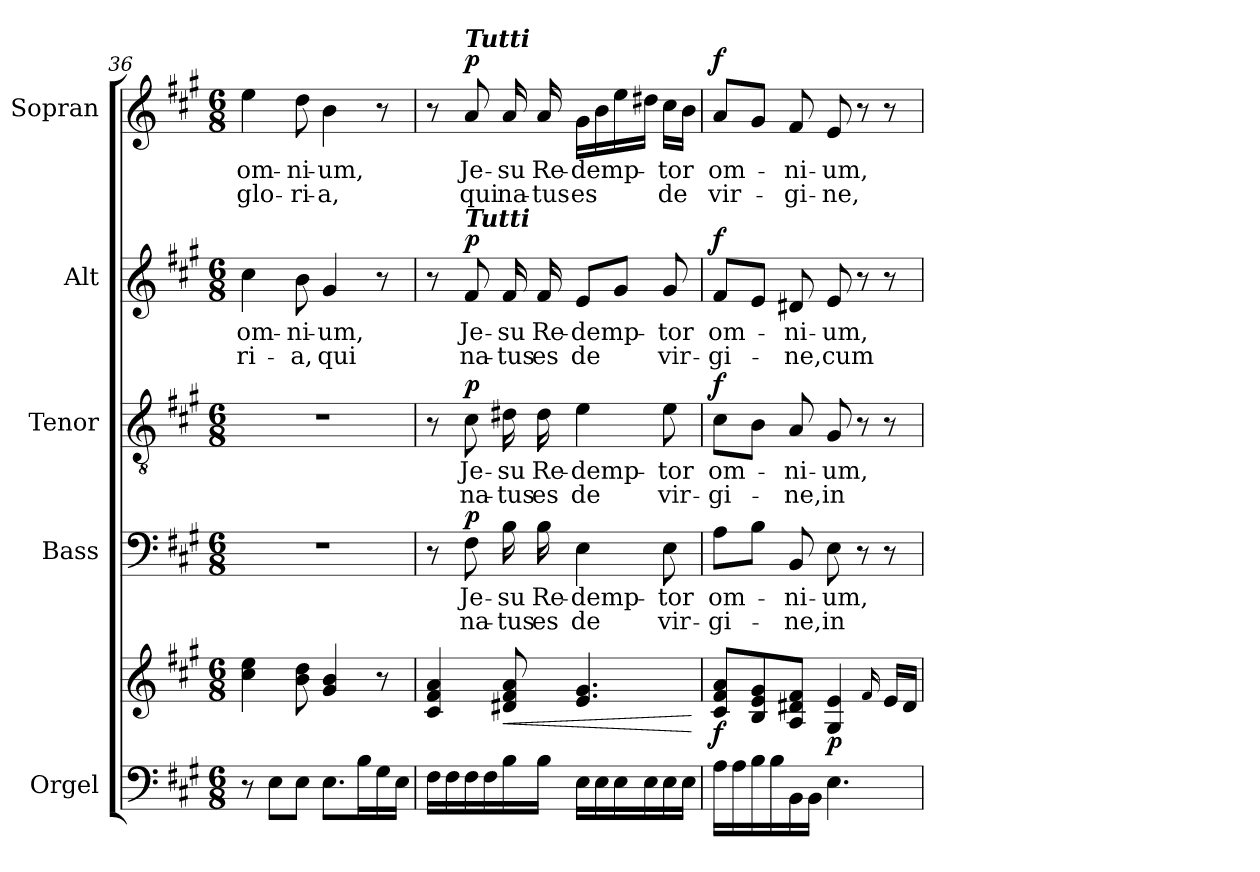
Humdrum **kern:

**kern	**kern	**dynam	**kern	**text	**text	**dynam	**kern	**text	**text	**dynam	**kern	**text	**text	**dynam	**kern	**text	**text	**dynam
*part5	*part5	*part5	*part4	*part4	*part4	*part4	*part3	*part3	*part3	*part3	*part2	*part2	*part2	*part2	*part1	*part1	*part1	*part1
*staff6	*staff5	*staff5/6	*staff4	*staff4	*staff4	*staff4	*staff3	*staff3	*staff3	*staff3	*staff2	*staff2	*staff2	*staff2	*staff1	*staff1	*staff1	*staff1
*I"Orgel	*	*	*I"Bass	*	*	*	*I"Tenor	*	*	*	*I"Alt	*	*	*	*I"Sopran	*	*	*
*I'Org.	*	*	*I'B.	*	*	*	*I'T.	*	*	*	*I'A.	*	*	*	*I'S.	*	*	*
*clefF4	*clefG2	*	*clefF4	*	*	*	*clefGv2	*	*	*	*clefG2	*	*	*	*clefG2	*	*	*
*k[f#c#g#]	*k[f#c#g#]	*	*k[f#c#g#]	*	*	*	*k[f#c#g#]	*	*	*	*k[f#c#g#]	*	*	*	*k[f#c#g#]	*	*	*
*A:	*A:	*	*A:	*	*	*	*A:	*	*	*	*A:	*	*	*	*A:	*	*	*
*M6/8	*M6/8	*	*M6/8	*	*	*	*M6/8	*	*	*	*M6/8	*	*	*	*M6/8	*	*	*
=36	=36	=36	=36	=36	=36	=36	=36	=36	=36	=36	=36	=36	=36	=36	=36	=36	=36	=36
!	!	!	!	!	!	!	!	!	!	!	!	!LO:LY:b	!LO:LY:b	!	!	!LO:LY:b	!LO:LY:b	!
8r	4cc#\ 4ee\	.	2.r	.	.	.	2.r	.	.	.	4cc#\	om-	-ri-	.	4ee\	om-	glo-	.
8E\L	.	.	.	.	.	.	.	.	.	.	.	.	.	.	.	.	.	.
!	!	!	!	!	!	!	!	!	!	!	!	!LO:LY:b	!LO:LY:b	!	!	!LO:LY:b	!LO:LY:b	!
8E\J	8b\ 8dd\	.	.	.	.	.	.	.	.	.	8b\	-ni-	-a,	.	8dd\	-ni-	-ri-	.
!	!	!	!	!	!	!	!	!	!	!	!	!LO:LY:b	!LO:LY:b	!	!	!LO:LY:b	!LO:LY:b	!
8.E\L	4g#/ 4b/	.	.	.	.	.	.	.	.	.	4g#/	-um,	qui	.	4b\	-um,	-a,	.
16B\L	.	.	.	.	.	.	.	.	.	.	.	.	.	.	.	.	.	.
16G#\	8r	.	.	.	.	.	.	.	.	.	8r	.	.	.	8r	.	.	.
16E\JJ	.	.	.	.	.	.	.	.	.	.	.	.	.	.	.	.	.	.
=37	=37	=37	=37	=37	=37	=37	=37	=37	=37	=37	=37	=37	=37	=37	=37	=37	=37	=37
16F#\LL	4c#/ 4f#/ 4a/	.	8r	.	.	.	8r	.	.	.	8r	.	.	.	8r	.	.	.
16F#\	.	.	.	.	.	.	.	.	.	.	.	.	.	.	.	.	.	.
!	!	!	!	!	!	!	!	!	!	!	!	!	!	!	!LO:TX:a:Bi:t=Tutti	!	!	!
!	!	!	!	!	!	!	!	!	!	!	!LO:TX:a:Bi:t=Tutti	!	!	!	!	!	!	!
!	!	!	!	!LO:LY:b	!LO:LY:b	!LO:DY:a	!	!LO:LY:b	!LO:LY:b	!LO:DY:a	!	!LO:LY:b	!LO:LY:b	!LO:DY:a	!	!LO:LY:b	!LO:LY:b	!LO:DY:a
16F#\	.	.	8F#\	Je-	na-	p	8c#\	Je-	na-	p	8f#/	Je-	na-	p	8a/	Je-	qui	p
16F#\	.	.	.	.	.	.	.	.	.	.	.	.	.	.	.	.	.	.
!	!	!LO:HP:b	!	!LO:LY:b	!LO:LY:b	!	!	!LO:LY:b	!LO:LY:b	!	!	!LO:LY:b	!LO:LY:b	!	!	!LO:LY:b	!LO:LY:b	!
16B\	8d#X/ 8f#/ 8a/	<	16B\	-su	-tus	.	16d#X\	-su	-tus	.	16f#/	-su	-tus	.	16a/	-su	na-	.
!	!	!	!	!LO:LY:b	!LO:LY:b	!	!	!LO:LY:b	!LO:LY:b	!	!	!LO:LY:b	!LO:LY:b	!	!	!LO:LY:b	!LO:LY:b	!
16B\JJ	.	.	16B\	Re-	es	.	16d#\	Re-	es	.	16f#/	Re-	es	.	16a/	Re-	-tus	.
!	!	!	!	!LO:LY:b	!LO:LY:b	!	!	!LO:LY:b	!LO:LY:b	!	!	!LO:LY:b	!LO:LY:b	!	!	!LO:LY:b	!LO:LY:b	!
16E\LL	4.e/ 4.g#/	.	4E\	-demp-	de	.	4e\	-demp-	de	.	8e/L	-demp-	de	.	16g#\LL	-demp-	es	.
16E\	.	.	.	.	.	.	.	.	.	.	.	.	.	.	16b\	.	.	.
16E\	.	.	.	.	.	.	.	.	.	.	8g#/J	.	.	.	16ee\	.	.	.
16E\	.	.	.	.	.	.	.	.	.	.	.	.	.	.	16dd#X\JJ	.	.	.
!	!	!	!	!LO:LY:b	!LO:LY:b	!	!	!LO:LY:b	!LO:LY:b	!	!	!LO:LY:b	!LO:LY:b	!	!	!LO:LY:b	!LO:LY:b	!
16E\	.	.	8E\	-tor	vir-	.	8e\	-tor	vir-	.	8g#/	-tor	vir-	.	16cc#\LL	-tor	de	.
16E\JJ	.	.	.	.	.	.	.	.	.	.	.	.	.	.	16b\JJ	.	.	.
.	.	[	.	.	.	.	.	.	.	.	.	.	.	.	.	.	.	.
!!LO:LB:g=z
=38	=38	=38	=38	=38	=38	=38	=38	=38	=38	=38	=38	=38	=38	=38	=38	=38	=38	=38
!	!	!LO:DY:b	!	!LO:LY:b	!LO:LY:b	!	!	!LO:LY:b	!LO:LY:b	!LO:DY:a	!	!LO:LY:b	!LO:LY:b	!LO:DY:a	!	!LO:LY:b	!LO:LY:b	!LO:DY:a
16A\LL	8c#/ 8f#/ 8a/L	f	8A\L	om-	-gi-	.	8c#\L	om-	-gi-	f	8f#/L	om-	-gi-	f	8a/L	om-	vir-	f
16A\	.	.	.	.	.	.	.	.	.	.	.	.	.	.	.	.	.	.
16B\	8B/ 8e/ 8g#/	.	8B\J	.	.	.	8B\J	.	.	.	8e/J	.	.	.	8g#/J	.	.	.
16B\	.	.	.	.	.	.	.	.	.	.	.	.	.	.	.	.	.	.
!	!	!	!	!LO:LY:b	!LO:LY:b	!	!	!LO:LY:b	!LO:LY:b	!	!	!LO:LY:b	!LO:LY:b	!	!	!LO:LY:b	!LO:LY:b	!
16BB\	8A/ 8d#X/ 8f#/J	.	8BB/	-ni-	-ne,	.	8A/	-ni-	-ne,	.	8d#X/	-ni-	-ne,	.	8f#/	-ni-	-gi-	.
16BB\JJ	.	.	.	.	.	.	.	.	.	.	.	.	.	.	.	.	.	.
!	!	!LO:DY:b	!	!LO:LY:b	!LO:LY:b	!	!	!LO:LY:b	!LO:LY:b	!	!	!LO:LY:b	!LO:LY:b	!	!	!LO:LY:b	!LO:LY:b	!
4.E\	4G#/ 4e/	p	8E\	-um,	in	.	8G#/	-um,	in	.	8e/	-um,	cum	.	8e/	-um,	-ne,	.
.	.	.	8r	.	.	.	8r	.	.	.	8r	.	.	.	8r	.	.	.
.	16qqf#/	.	.	.	.	.	.	.	.	.	.	.	.	.	.	.	.	.
.	16e/LL	.	8r	.	.	.	8r	.	.	.	8r	.	.	.	8r	.	.	.
.	16d#/JJ	.	.	.	.	.	.	.	.	.	.	.	.	.	.	.	.	.
=	=	=	=	=	=	=	=	=	=	=	=	=	=	=	=	=	=	=
*-	*-	*-	*-	*-	*-	*-	*-	*-	*-	*-	*-	*-	*-	*-	*-	*-	*-	*-
